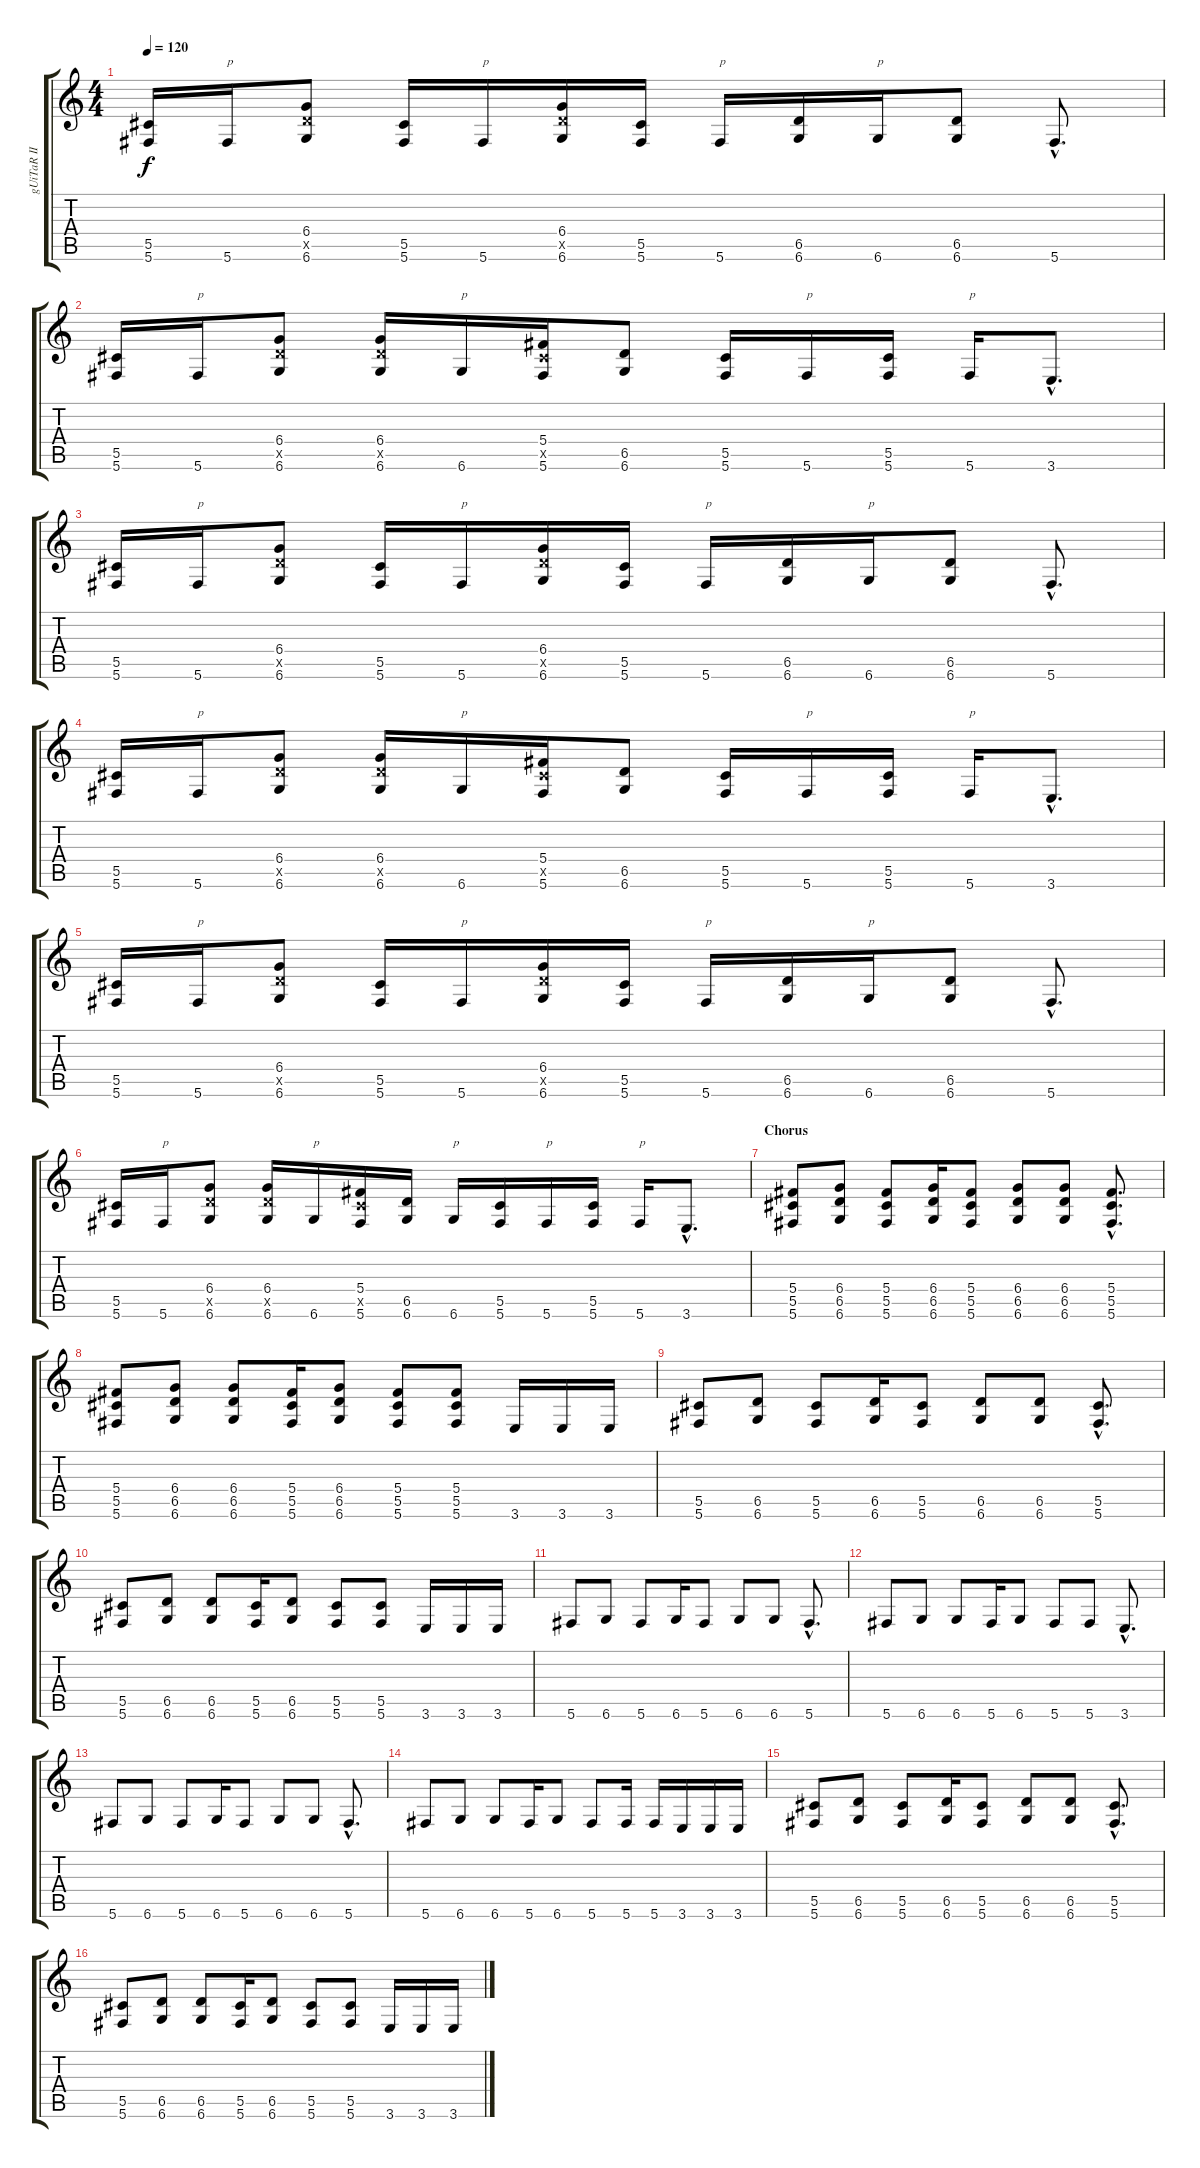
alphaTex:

\track ("gUiTaR II" "gUiTaR II") {instrument distortionguitar}
\staff {score tabs}
\tuning (Eb4 Bb3 Gb3 Db3 Ab2 Db2) {hide}
\ts (4 4)
\tempo 120
\clef g2
\ks c
(5.5 5.6).16{dy f} 5.6.16{txt "p"} (6.4 6.5{x} 6.6).8 (5.5 5.6).16 5.6.16{txt "p"} (6.4 6.5{x} 6.6).16 (5.5 5.6).16 5.6.16{txt "p"} (6.5 6.6).16 6.6.16{txt "p"} (6.5 6.6).8 5.6{hac}.8{d} |
(5.5 5.6).16 5.6.16{txt "p"} (6.4 6.5{x} 6.6).8 (6.4 6.5{x} 6.6).16 6.6.16{txt "p"} (5.4 5.5{x} 5.6).16 (6.5 6.6).8 (5.5 5.6).16 5.6.16{txt "p"} (5.5 5.6).16 5.6.16{txt "p"} 3.6{hac}.8{d} |
(5.5 5.6).16 5.6.16{txt "p"} (6.4 6.5{x} 6.6).8 (5.5 5.6).16 5.6.16{txt "p"} (6.4 6.5{x} 6.6).16 (5.5 5.6).16 5.6.16{txt "p"} (6.5 6.6).16 6.6.16{txt "p"} (6.5 6.6).8 5.6{hac}.8{d} |
(5.5 5.6).16 5.6.16{txt "p"} (6.4 6.5{x} 6.6).8 (6.4 6.5{x} 6.6).16 6.6.16{txt "p"} (5.4 5.5{x} 5.6).16 (6.5 6.6).8 (5.5 5.6).16 5.6.16{txt "p"} (5.5 5.6).16 5.6.16{txt "p"} 3.6{hac}.8{d} |
(5.5 5.6).16 5.6.16{txt "p"} (6.4 6.5{x} 6.6).8 (5.5 5.6).16 5.6.16{txt "p"} (6.4 6.5{x} 6.6).16 (5.5 5.6).16 5.6.16{txt "p"} (6.5 6.6).16 6.6.16{txt "p"} (6.5 6.6).8 5.6{hac}.8{d} |
(5.5 5.6).16 5.6.16{txt "p"} (6.4 6.5{x} 6.6).8 (6.4 6.5{x} 6.6).16 6.6.16{txt "p"} (5.4 5.5{x} 5.6).16 (6.5 6.6).16 6.6.16{txt "p"} (5.5 5.6).16 5.6.16{txt "p"} (5.5 5.6).16 5.6.16{txt "p"} 3.6{hac}.8{d} |
\section ("" "Chorus")
(5.4 5.5 5.6).8{volume 13} (6.4 6.5 6.6).8 (5.4 5.5 5.6).8 (6.4 6.5 6.6).16 (5.4 5.5 5.6).8 (6.4 6.5 6.6).8 (6.4 6.5 6.6).8 (5.4{hac} 5.5{hac} 5.6{hac}).8{d} |
(5.4 5.5 5.6).8 (6.4 6.5 6.6).8 (6.4 6.5 6.6).8 (5.4 5.5 5.6).16 (6.4 6.5 6.6).8 (5.4 5.5 5.6).8 (5.4 5.5 5.6).8 3.6.16 3.6.16 3.6.16 |
(5.5 5.6).8 (6.5 6.6).8 (5.5 5.6).8 (6.5 6.6).16 (5.5 5.6).8 (6.5 6.6).8 (6.5 6.6).8 (5.5{hac} 5.6{hac}).8{d} |
(5.5 5.6).8 (6.5 6.6).8 (6.5 6.6).8 (5.5 5.6).16 (6.5 6.6).8 (5.5 5.6).8 (5.5 5.6).8 3.6.16 3.6.16 3.6.16 |
5.6.8 6.6.8 5.6.8 6.6.16 5.6.8 6.6.8 6.6.8 5.6{hac}.8{d} |
5.6.8 6.6.8 6.6.8 5.6.16 6.6.8 5.6.8 5.6.8 3.6{hac}.8{d} |
5.6.8 6.6.8 5.6.8 6.6.16 5.6.8 6.6.8 6.6.8 5.6{hac}.8{d} |
5.6.8 6.6.8 6.6.8 5.6.16 6.6.8 5.6.8 5.6.16 5.6.16 3.6.16 3.6.16 3.6.16 |
(5.5 5.6).8 (6.5 6.6).8 (5.5 5.6).8 (6.5 6.6).16 (5.5 5.6).8 (6.5 6.6).8 (6.5 6.6).8 (5.5{hac} 5.6{hac}).8{d} |
(5.5 5.6).8 (6.5 6.6).8 (6.5 6.6).8 (5.5 5.6).16 (6.5 6.6).8 (5.5 5.6).8 (5.5 5.6).8 3.6.16 3.6.16 3.6.16
